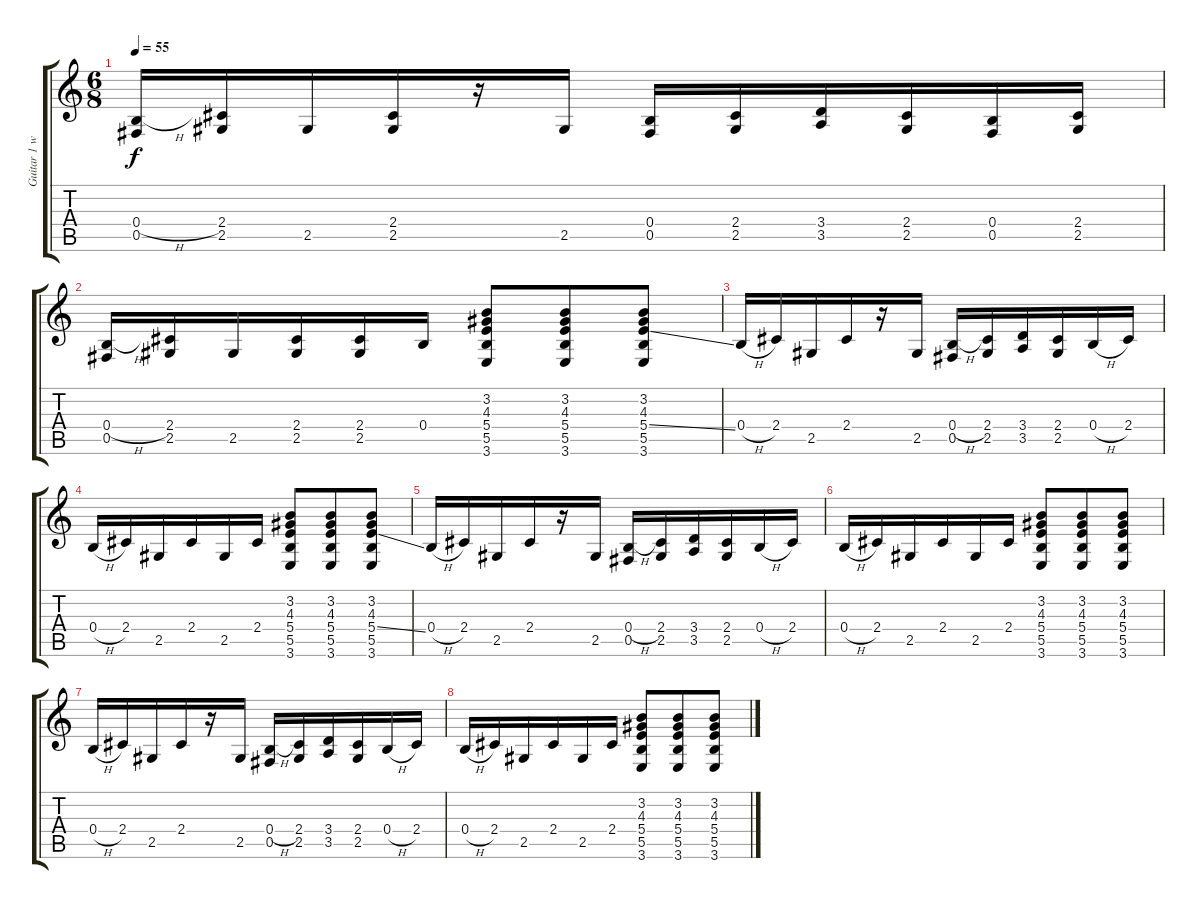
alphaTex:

\track ("Guitar 1 w/ Distorsion " "Guitar 1 w") {instrument distortionguitar}
\staff {score tabs}
\tuning (Db4 Ab3 E3 B2 Gb2 Db2) {hide}
\ts (6 8)
\tempo 55
\clef g2
\ks c
(0.4{h} 0.5).16{dy f} (2.4 2.5).16 2.5.16 (2.4 2.5).16 r.16 2.5.16 (0.4 0.5).16 (2.4 2.5).16 (3.4 3.5).16 (2.4 2.5).16 (0.4 0.5).16 (2.4 2.5).16 |
(0.4{h} 0.5).16 (2.4 2.5).16 2.5.16 (2.4 2.5).16 (2.4 2.5).16 0.4.16 (3.2 4.3 5.4 5.5 3.6).8 (3.2 4.3 5.4 5.5 3.6).8 (3.2 4.3 5.4{ss} 5.5 3.6).8 |
0.4{h}.16 2.4.16 2.5.16 2.4.16 r.16 2.5.16 (0.4{h} 0.5).16 (2.4 2.5).16 (3.4 3.5).16 (2.4 2.5).16 0.4{h}.16 2.4.16 |
0.4{h}.16 2.4.16 2.5.16 2.4.16 2.5.16 2.4.16 (3.2 4.3 5.4 5.5 3.6).8 (3.2 4.3 5.4 5.5 3.6).8 (3.2 4.3 5.4{ss} 5.5 3.6).8 |
0.4{h}.16 2.4.16 2.5.16 2.4.16 r.16 2.5.16 (0.4{h} 0.5).16 (2.4 2.5).16 (3.4 3.5).16 (2.4 2.5).16 0.4{h}.16 2.4.16 |
0.4{h}.16 2.4.16 2.5.16 2.4.16 2.5.16 2.4.16 (3.2 4.3 5.4 5.5 3.6).8 (3.2 4.3 5.4 5.5 3.6).8 (3.2 4.3 5.4 5.5 3.6).8 |
0.4{h}.16 2.4.16 2.5.16 2.4.16 r.16 2.5.16 (0.4{h} 0.5).16 (2.4 2.5).16 (3.4 3.5).16 (2.4 2.5).16 0.4{h}.16 2.4.16 |
0.4{h}.16 2.4.16 2.5.16 2.4.16 2.5.16 2.4.16 (3.2 4.3 5.4 5.5 3.6).8 (3.2 4.3 5.4 5.5 3.6).8 (3.2 4.3 5.4 5.5 3.6).8
